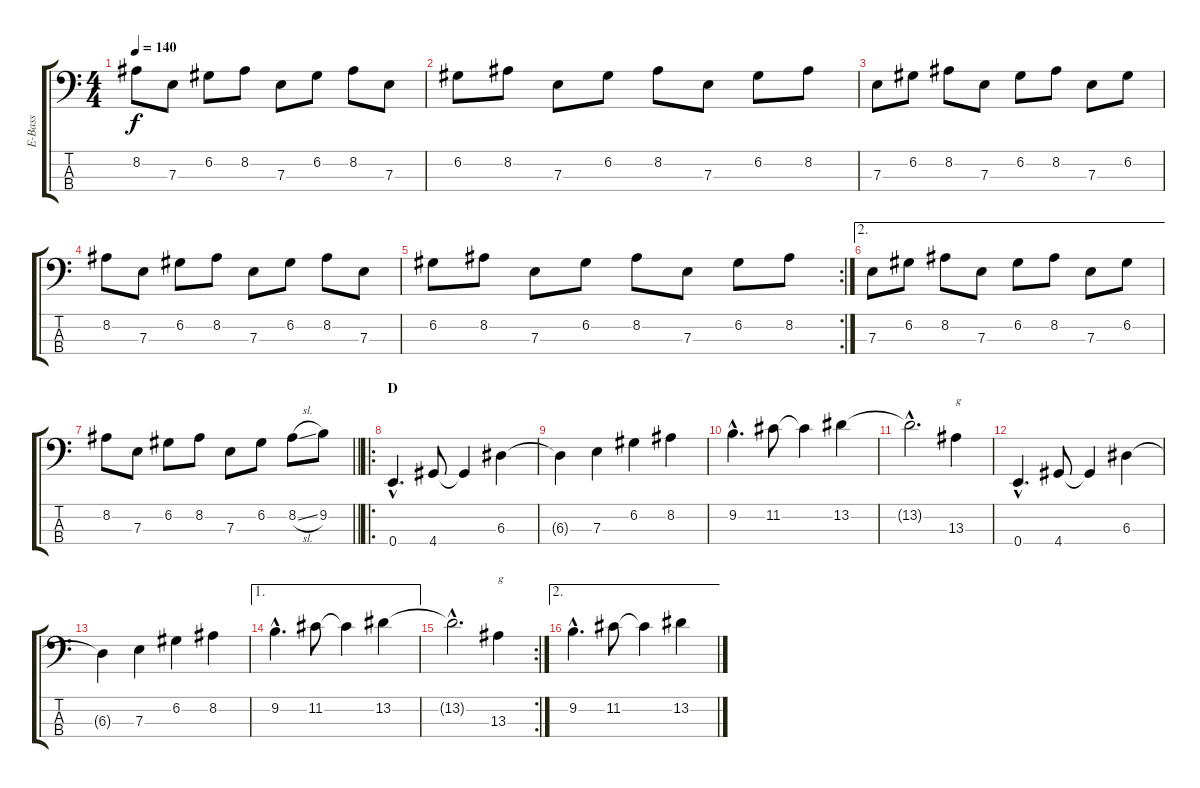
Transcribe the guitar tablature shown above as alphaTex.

\track ("E-Bass" "E-Bass") {instrument electricbassfinger}
\staff {score tabs}
\tuning (G2 D2 A1 E1) {hide}
\ts (4 4)
\tempo 140
\clef f4
\ks c
8.2.8{dy f} 7.3.8 6.2.8 8.2.8 7.3.8 6.2.8 8.2.8 7.3.8 |
6.2.8 8.2.8 7.3.8 6.2.8 8.2.8 7.3.8 6.2.8 8.2.8 |
7.3.8 6.2.8 8.2.8 7.3.8 6.2.8 8.2.8 7.3.8 6.2.8 |
8.2.8 7.3.8 6.2.8 8.2.8 7.3.8 6.2.8 8.2.8 7.3.8 |
\rc 2
6.2.8 8.2.8 7.3.8 6.2.8 8.2.8 7.3.8 6.2.8 8.2.8 |
\ae 2
7.3.8 6.2.8 8.2.8 7.3.8 6.2.8 8.2.8 7.3.8 6.2.8 |
\barLineRight lightlight
8.2.8 7.3.8 6.2.8 8.2.8 7.3.8 6.2.8 8.2{sl}.8 9.2.8 |
\ro
\section ("" "D")
0.4{hac}.4{d} 4.4.8 4.4{t}.4 6.3.4 |
6.3{t}.4 7.3.4 6.2.4 8.2.4 |
9.2{hac}.4{d} 11.2.8 11.2{t}.4 13.2.4 |
13.2{hac t}.2{d} 13.3.4{txt "g"} |
0.4{hac}.4{d} 4.4.8 4.4{t}.4 6.3.4 |
6.3{t}.4 7.3.4 6.2.4 8.2.4 |
\ae 1
9.2{hac}.4{d} 11.2.8 11.2{t}.4 13.2.4 |
\rc 2
13.2{hac t}.2{d} 13.3.4{txt "g"} |
\ae 2
9.2{hac}.4{d} 11.2.8 11.2{t}.4 13.2.4
